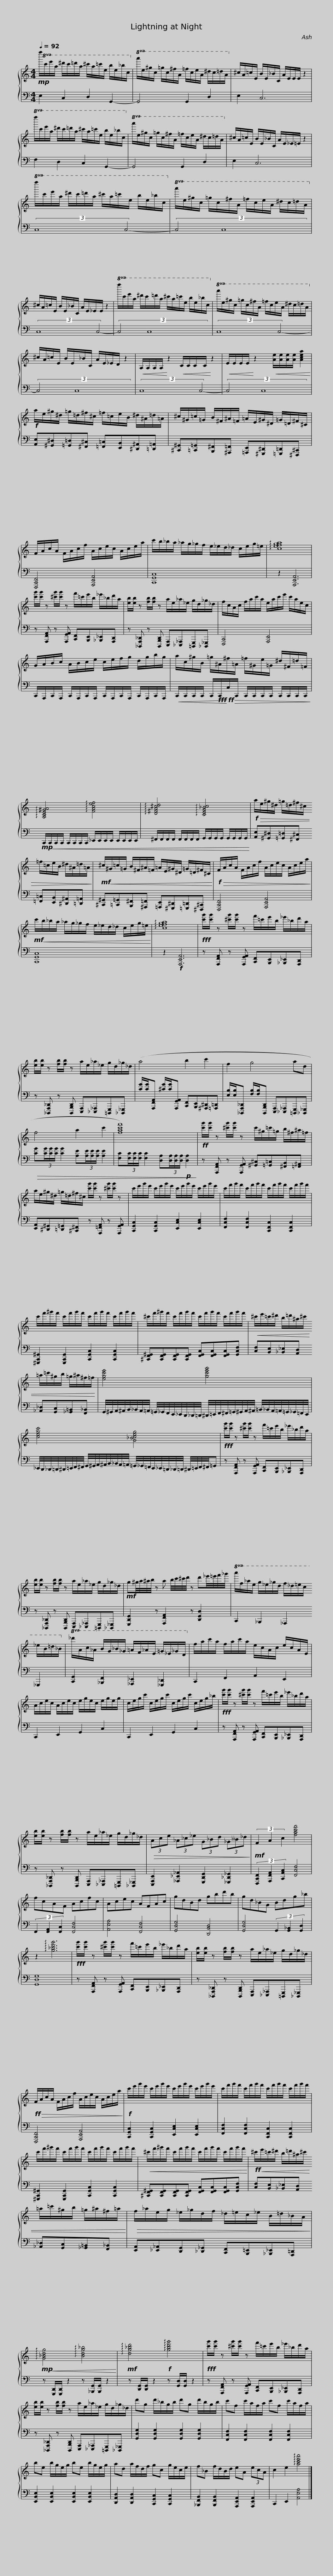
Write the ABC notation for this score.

X:1
%%score { 1 | 2 }
L:1/8
Q:1/4=92
M:4/4
I:linebreak $
K:C
V:1 treble
V:2 bass
V:1
!mp!!8va(! f''/c''/e''/a'/ ^d''/c''/=d''/a'/ ^c''/a'/=c''/e'/ b'/e'/_b'/c'/!8va)! |!8va(! a'/e'/^g'/c'/ =g'/c'/^f'/a/ =f'/c'/e'/a/ ^d'/c'/=d'/a/!8va)! |$ ^c/A/=c/E/ B/E/_B/C/ A/E/E/E/ z2 |!8va(! f''/c''/e''/a'/ ^d''/c''/=d''/a'/ ^c''/a'/=c''/e'/ b'/e'/_b'/c'/!8va)! |$!8va(! a'/e'/^g'/c'/ =g'/c'/^f'/a/ =f'/c'/e'/a/ ^d'/c'/=d'/a/!8va)! | %5
 ^c/A/=c/E/ B/E/_B/C/ A/E/_E/=E/ z2 |$!8va(! f''/c''/e''/a'/ ^d''/c''/=d''/a'/ ^c''/a'/=c''/e'/ b'/e'/_b'/c'/!8va)! |!8va(! a'/e'/^g'/c'/ =g'/c'/^f'/a/ =f'/c'/e'/a/ ^d'/c'/=d'/a/!8va)! |$ ^c/A/=c/E/ B/E/_B/C/ A/E/_E/E/ z2 |!8va(! f''/c''/e''/a'/ ^d''/c''/=d''/a'/ ^c''/a'/=c''/e'/ b'/e'/_b'/c'/!8va)! |$ %10
!8va(! a'/e'/^g'/c'/ =g'/c'/^f'/a/ =f'/c'/e'/a/ ^d'/c'/=d'/a/!8va)! | ^c/A/=c/E/ B/E/_B/C/ A/E/_E/D/ z2 |!<(! A,/A,/A,/A,/!<)! z2!<(! C/C/C/C/!<)! z2 |$!<(! E/E/E/E/!<)! z2!<(! [Ae]/[Ae]/[Ae]/[Ae]/ [Acea]2!<)! |!f! a/e/^g/^d/ =g/=d/^f/^c/ =f/=c/e/B/ ^d/^A/=d/=A/ |$ %15
 ^c/^G/=c/=G/ B/^F/^A/=F/ =A/E/^G/^D/ =G/=D/^F/^C/ | F/A/c/A/ F/A/c/f/ A/c/e/c/ A/c/e/a/ |$ c'/b/_b/a/ _a/g/_g/f/ e/_e/d/_d/ c/e/g/=e/ | !arpeggio![cefga]8 | [c'g']/[c'g']/ z [^c'g']/[c'g']/ z f'/=c'/e'/b/ _e'/_b/d'/a/ |$ %20
 [eb]/[eb]/ z [fb]/[fb]/ z a/e/_a/_e/ g/d/_g/_d/ | f/c/A/c/ f/a/c'/a/ e/a/c'/e'/ c'/a/e/c/ |$ G/A/B/c/ A/B/c/e/ c/e/f/g/ d/g/b/g/ | a/c/^g/B/ =g/^A/^f/=A/ =f/^G/e/=G/ ^d/^F/=d/=F/ |$ !arpeggio![A,CE^GA]4 !arpeggio![FAcef]4 | %25
 !arpeggio![D^FA^cd]4 !arpeggio![CEG_Bc]4 |$!f!!>(! a/e/^g/^d/ =g/=d/^f/^c/ =f/=c/e/B/ ^d/^A/=d/=A/!>)! |$!mf!!<(! ^c/^G/=c/=G/ B/^F/^A/=F/ =A/E/^G/^D/ =G/=D/^F/^C/!<)! |!f!!>(! F/A/c/A/ F/A/c/f/ A/c/e/c/ A/c/e/a/!>)! |$!mf!!<(! c'/b/_b/a/ _a/g/_g/f/ e/_e/d/_d/ c/e/g/=e/!<)! | %30
 !arpeggio![cefga]8 |!fff! [c'g']/[c'g']/ z [^c'g']/[c'g']/ z f'/=c'/e'/b/ _e'/_b/d'/a/ |$ [eb]/[eb]/ z [fb]/[fb]/ z a/e/_a/_e/ g/d/_g/_d/ | (a4 b2 c'2 |$ f2 g4 ad | %35
 f4 a2 c'2 | [fac'f']8) |$!ff! [c'g']/[c'g']/ z [^c'g']/[c'g']/ z c'/^g/=c'/=g/ b/^f/^a/=f/ | a/e/^g/^d/ =g/=d/^f/^c/ [c'g']/[c'g']/ z [^c'g']/[c'g']/ z |$ c'/e'/g'/e'/ c'/e'/g'/e'/ c'/e'/g'/e'/ c'/e'/g'/e'/ | %40
 c'/f'/g'/f'/ c'/f'/g'/f'/ c'/f'/g'/f'/ c'/f'/g'/f'/ |$ c'/f'/^g'/f'/ c'/f'/g'/f'/ c'/f'/g'/f'/ c'/f'/g'/f'/ | ^c'/f'/^g'/f'/ c'/f'/g'/f'/ c'/f'/g'/f'/ c'/f'/g'/f'/ |$!<(! ^c'/e'/=c'/^d'/ b/=d'/^a/^c'/ =a/=c'/^g/b/ =g/^a/^f/=f/!<)! |$ [egc'e']4 [gc'e'g']4 |$ %45
 [cegc']4 [G_Bceg]4 |$!fff! [c'g']/[c'g']/ z [^c'g']/[c'g']/ z f'/=c'/e'/b/ _e'/_b/d'/a/ | [eb]/[eb]/ z [fb]/[fb]/ z a/e/_a/_e/ g/d/_g/_d/ |$!mf! g^g/4a/4^a/4b/4 z a b/4c'/4^c'/4d'/4 z d'_e'/4=e'/4f'/4_g'/4 |!8va(! a'/f'/_a'/e'/ g'/_e'/_g'/d'/ f'/_d'/=e'/c'/ _e'/b/=d'/_b/!8va)! |$ %50
!8va(! _d'/a/c'/_a/ b/g/_b/_g/ =a/f/_a/e/ =g/_e/_g/d/!8va)! | f/a/c'/a/ f/a/c'/a/ e/c/A/c/ e/c/A/E/ |$ A/c/e/c/ A/c/e/c/ e/g/e/c/ e/g/e/g/ | c/e/g/c'/ c/e/g/c'/ c/e/g/c'/ c/e/g/_b/ |$!fff! [c'g']/[c'g']/ z [^c'g']/[c'g']/ z f'/=c'/e'/b/ _e'/_b/d'/a/ | %55
 [eb]/[eb]/ z [fb]/[fb]/ z a/e/_a/_e/ g/d/_g/_d/ |$!>(! (3Ace (3_A_c_e (3G_Bd (3_G__B_d!>)! |!mf! (3F2 A2 c2 [fac'f']4 | fcAF Acfc | Acec AFAc |$ %60
 gdBd gbd'b | gd_BG Bdg_b | z2 !arpeggio![g_bd'g']6 |!fff! [c'g']/[c'g']/ z [^c'g']/[c'g']/ z f'/=c'/e'/b/ _e'/_b/d'/a/ |$ [eb]/[eb]/ z [fb]/[fb]/ z a/e/_a/_e/ g/d/_g/_d/ | %65
!ff!!>(! F/A/c/A/ F/A/c/f/ A/c/e/c/ A/c/e/a/!>)! |$!f! c'/e'/g'/e'/ c'/e'/g'/e'/ c'/e'/g'/e'/ c'/e'/g'/e'/ | c'/f'/g'/f'/ c'/f'/g'/f'/ c'/f'/g'/f'/ c'/f'/g'/f'/ |$ c'/f'/^g'/f'/ c'/f'/g'/f'/ c'/f'/g'/f'/ c'/f'/g'/f'/ |!<(! ^c'/f'/^g'/f'/ c'/f'/g'/f'/ c'/f'/g'/f'/ c'/f'/g'/f'/!<)! |$ %70
!ff!!<(! ^c'/e'/=c'/^d'/ b/=d'/^a/^c'/ =a/=c'/^g/b/ =g/^a/^f/=a/!<)! |$!>(! f/_a/e/g/ _e/_g/d/f/ _d/=e/c/_e/ B/=d/_B/A/!>)! |!mp!!<(! !arpeggio![G_Bdg]4 !arpeggio![Bdg_b]4!<)! |!mf! !arpeggio![dg_bd']4!f! !arpeggio![gbd'g']4 |$!fff! [c'g']/[c'g']/ z [^c'g']/[c'g']/ z f'/=c'/e'/b/ _e'/_b/d'/a/ | %75
 [eb]/[eb]/ z [fb]/[fb]/ z a/e/_a/_e/ g/d/_g/_d/ |$ d'g d'/_b/g/b/ d'g d'/b/g/b/ | c'f c'/a/f/a/ c'f c'/a/f/a/ | be b/g/e/g/ be b/g/e/g/ |$ ad a/f/d/f/ gc g/e/c/e/ | %80
 f_B f/d/B/d/ eA (3ecA | c2 e2 !arpeggio![ac'e'a']4 |] %82
V:2
 E,2 C,2 D,2 G,,2- | G,,4 G,,2 D,2 |$ E,2 C,6 | F,2 D,2 C,2 G,,2- |$ G,,4 G,,2 D,2 | %5
 E,2 C,6 |$ (3:2:2C,8 C,4- | (3:2:2C,4 C,8 |$ (3:2:2C,8 C,4- | (3:2:2C,4 C,8 |$ %10
 (3:2:2C,8 C,4- | (3:2:2C,4 C,8 | (3:2:2C,8 C,4- |$ (3:2:2C,4 C,8 | [A,,E,][^G,,^D,][=G,,=D,][^F,,^C,] [=F,,=C,][E,,B,,][^D,,^A,,][=D,,=A,,] |$ %15
 [^C,,^G,,][=C,,=G,,][B,,,^F,,][^A,,,=F,,] [=A,,,E,,][^G,,,^D,,][=G,,,=D,,][^F,,,^C,,] | [F,,,C,,F,,]4 [A,,,E,,A,,]4 |$ [C,,G,,C,]8 | z2 [A,,,E,,A,,]6 | z [A,,,F,,A,,] z [A,,,G,,A,,] [C,,F,,][B,,,E,,][_B,,,_E,,][A,,,D,,] |$ %20
 z [_D,,,A,,,_D,,] z [D,,,B,,,D,,] [E,,,A,,,][_E,,,_A,,,][=D,,,G,,,][_D,,,_G,,,] | [F,,,C,,]4 [A,,,E,,]4 |$ C,,/A,,,/C,,/A,,,/ C,,/A,,,/C,,/A,,,/ C,,/A,,,/C,,/A,,,/ C,,/A,,,/C,,/A,,,/ |!<(! C,,/C,,/C,,/C,,/ C,,/!fff!C,,/!<)!!ff!!>(!C,/C,,/ C,,/C,,/C,,/C,,/ C,,/C,,/C,,/C,,/!>)! |$!mp!!<(! C,,/C,,/C,,/C,,/ C,,/C,,/C,,/C,,/ _E,,/E,,/E,,/E,,/ E,,/E,,/E,,/E,,/ | %25
 ^F,,/F,,/F,,/F,,/ F,,/F,,/F,,/F,,/ G,,/G,,/G,,/G,,/ G,,/G,,/G,,/G,,/!<)! |$ [A,,E,][^G,,^D,][=G,,=D,][^F,,^C,] [=F,,=C,][E,,B,,][^D,,^A,,][=D,,=A,,] |$ [^C,,^G,,][=C,,=G,,][B,,,^F,,][^A,,,=F,,] [=A,,,E,,][^G,,,^D,,][=G,,,=D,,][^F,,,^C,,] | [F,,,C,,F,,]4 [A,,,E,,A,,]4 |$ [C,,G,,C,]8 | %30
 z2!f! [A,,,E,,A,,]6 | z [A,,,F,,A,,] z [A,,,G,,A,,] [C,,F,,][B,,,E,,][_B,,,_E,,][A,,,D,,] |$ z [_D,,,A,,,_D,,] z [D,,,B,,,D,,] [E,,,A,,,][_E,,,_A,,,][=D,,,G,,,][_D,,,_G,,,] | [CG]/[CG]/[A,,,F,,A,,] [^CG]/[CG]/[A,,,G,,A,,] [C,,F,,][B,,,E,,][^A,,,^D,,][=A,,,=D,,] |$ [E,B,]/[E,B,]/[_D,,,A,,,_D,,] [F,B,]/[F,B,]/[D,,,B,,,D,,] [E,,,A,,,][_E,,,_A,,,][=D,,,G,,,][_D,,,_G,,,] | %35
!>(! [CG](3[CG]/[CG]/[CG]/ [CG]2 [A,E](3[A,E]/[A,E]/[A,E]/ [A,E]2 | [F,C](3[F,C]/[F,C]/[F,C]/ [F,C]2 [D,A,](3[D,A,]/[D,A,]/[D,A,]/!p! [D,A,]2!>)! |$ z [A,,,F,,A,,] z [A,,,G,,A,,] [^G,,^C,][=G,,=C,][^F,,B,,][=F,,^A,,] | [E,,A,,][^D,,^G,,][=D,,=G,,][^C,,^F,,] z [A,,,=F,,A,,] z [A,,,G,,A,,] |$ [C,,G,,C,]2 [C,,G,,C,]2 [E,,C,E,]2 [E,,C,E,]2 | %40
 [F,,C,F,]2 [F,,C,F,]2 [C,,F,,C,]2 [C,,F,,C,]2 |$ [^G,,,C,,^G,,]2 [G,,,C,,G,,]2 [C,,G,,C,]2 [C,,G,,C,]2 | [^C,,F,,^G,,][C,,F,,G,,][C,,F,,G,,][C,,F,,G,,] [F,,G,,C,][F,,G,,C,][F,,G,,C,][G,,C,F,] |$ [C,F,][B,,E,][_B,,_E,][A,,D,] [_A,,_D,][G,,C,][_G,,=B,,][F,,_B,,] |$ G,,/4^G,,/4A,,/4^A,,/4B,,/4_B,,/4A,,/4=A,,/4 =G,,/4_G,,/4F,,/4E,,/4_E,,/4D,,/4_D,,/4=D,,/4 ^D,,/4=E,,/4F,,/4^F,,/4=G,,/4^G,,/4A,,/4^A,,/4 =B,,/4_B,,/4A,,/4=A,,/4=G,,/4_G,,/4=F,,/4E,,/4 |$ %45
 _E,,/4D,,/4_D,,/4=D,,/4^D,,/4=E,,/4F,,/4^F,,/4 G,,/4^G,,/4A,,/4^A,,/4B,,/4_B,,/4A,,/4=A,,/4 =G,,/4_G,,/4=F,,/4E,,/4_E,,/4=D,,/4_D,,/4=D,,/4 ^D,,/4=E,,/4F,,/4^F,,/4=G,, |$ z [A,,,F,,A,,] z [A,,,G,,A,,] [C,,F,,][B,,,E,,][_B,,,_E,,][A,,,D,,] | z [_D,,,A,,,_D,,] z [D,,,B,,,D,,] [E,,,A,,,][_E,,,_A,,,][=D,,,G,,,][_D,,,_G,,,] |$ [G,,,D,,G,,]2 z [A,,,F,,A,,]2 z [D,,G,,D,]2 | C,,2 _B,,,2 _A,,,2 _G,,,2 |$ %50
 [C,,G,,]2 [_B,,,F,,]2 [_A,,,_E,,]2 [_G,,,_D,,]2 | C,,2 F,,2 A,,2 E,,2 |$ C,,2 E,,2 G,,2 C,2 | C,,2 E,,2 G,,2 C,2 |$ z [A,,,F,,A,,] z [A,,,G,,A,,] [C,,F,,][B,,,E,,][_B,,,_E,,][A,,,D,,] | %55
 z [_D,,,A,,,_D,,] z [D,,,B,,,D,,] [E,,,A,,,][_E,,,_A,,,][=D,,,G,,,][_D,,,_G,,,] |$ [E,,,A,,,E,,]2 [_A,,,_E,,_A,,]2 [G,,,D,,G,,]2 [_G,,,_D,,_G,,]2 | (3[F,,,C,,F,,]2 [A,,,F,,A,,]2 [C,,A,,C,]2 [F,,C,F,]4 | (3F,,2 [F,,A,,]2 [F,,C,]2 [F,,C,F,]4 | [A,,E,A,]4 [F,,C,F,]4 |$ %60
 [G,,D,G,]4 [D,,B,,D,]4 | [G,,D,G,]4 (3G,,2 [G,,_B,,]2 [G,,D,]2 | [G,,D,G,]8 | z [A,,,F,,A,,] z [A,,,G,,A,,] [C,,F,,][B,,,E,,][_B,,,_E,,][A,,,D,,] |$ z [_D,,,A,,,_D,,] z [D,,,B,,,D,,] [E,,,A,,,][_E,,,_A,,,][=D,,,G,,,][_D,,,_G,,,] | %65
 [F,,,C,,F,,]4 [A,,,E,,A,,]4 |$ [C,,G,,C,]2 [C,,G,,C,]2 [E,,C,E,]2 [E,,C,E,]2 | [F,,C,F,]2 [F,,C,F,]2 [C,,F,,C,]2 [C,,F,,C,]2 |$ [^G,,,C,,^G,,]2 [G,,,C,,G,,]2 [C,,G,,C,]2 [C,,G,,C,]2 | [^C,,F,,^G,,][C,,F,,G,,][C,,F,,G,,][C,,F,,G,,] [F,,G,,C,][F,,G,,C,][F,,G,,C,][G,,C,F,] |$ %70
 [C,F,][B,,E,][_B,,_E,][A,,D,] [_A,,_D,][G,,C,][_G,,=B,,][F,,_B,,] |$ [E,,A,,][_E,,_A,,][D,,G,,][_D,,_G,,] [C,,F,,][B,,,=E,,][_B,,,_E,,][A,,,=D,,] | z [G,,,D,,]/[G,,,D,,]/ z2 z [_B,,,G,,]/[B,,,G,,]/ z2 | z [D,,G,,]/[D,,G,,]/ z2 z [G,,D,]/[G,,D,]/ z2 |$ z [A,,,F,,A,,] z [A,,,G,,A,,] [C,,F,,][B,,,E,,][_B,,,_E,,][A,,,D,,] | %75
 z [_D,,,A,,,_D,,] z [D,,,B,,,D,,] [E,,,A,,,][_E,,,_A,,,][=D,,,G,,,][_D,,,_G,,,] |$ [G,,D,G,]2 [G,,D,G,]2 [G,,D,G,]2 [G,,D,G,]2 | [F,,C,F,]2 [F,,C,F,]2 [F,,C,F,]2 [F,,C,F,]2 | [E,,B,,E,]2 [E,,B,,E,]2 [E,,B,,E,]2 [E,,B,,E,]2 |$ [D,,A,,D,]2 [D,,A,,D,]2 [C,,G,,C,]2 [C,,G,,C,]2 | %80
 [_B,,,F,,B,,]2 [B,,,F,,B,,]2 [A,,,E,,A,,]2 [A,,,E,,A,,]2 | C,,2 E,,2 [A,,E,A,]4 |] %82
